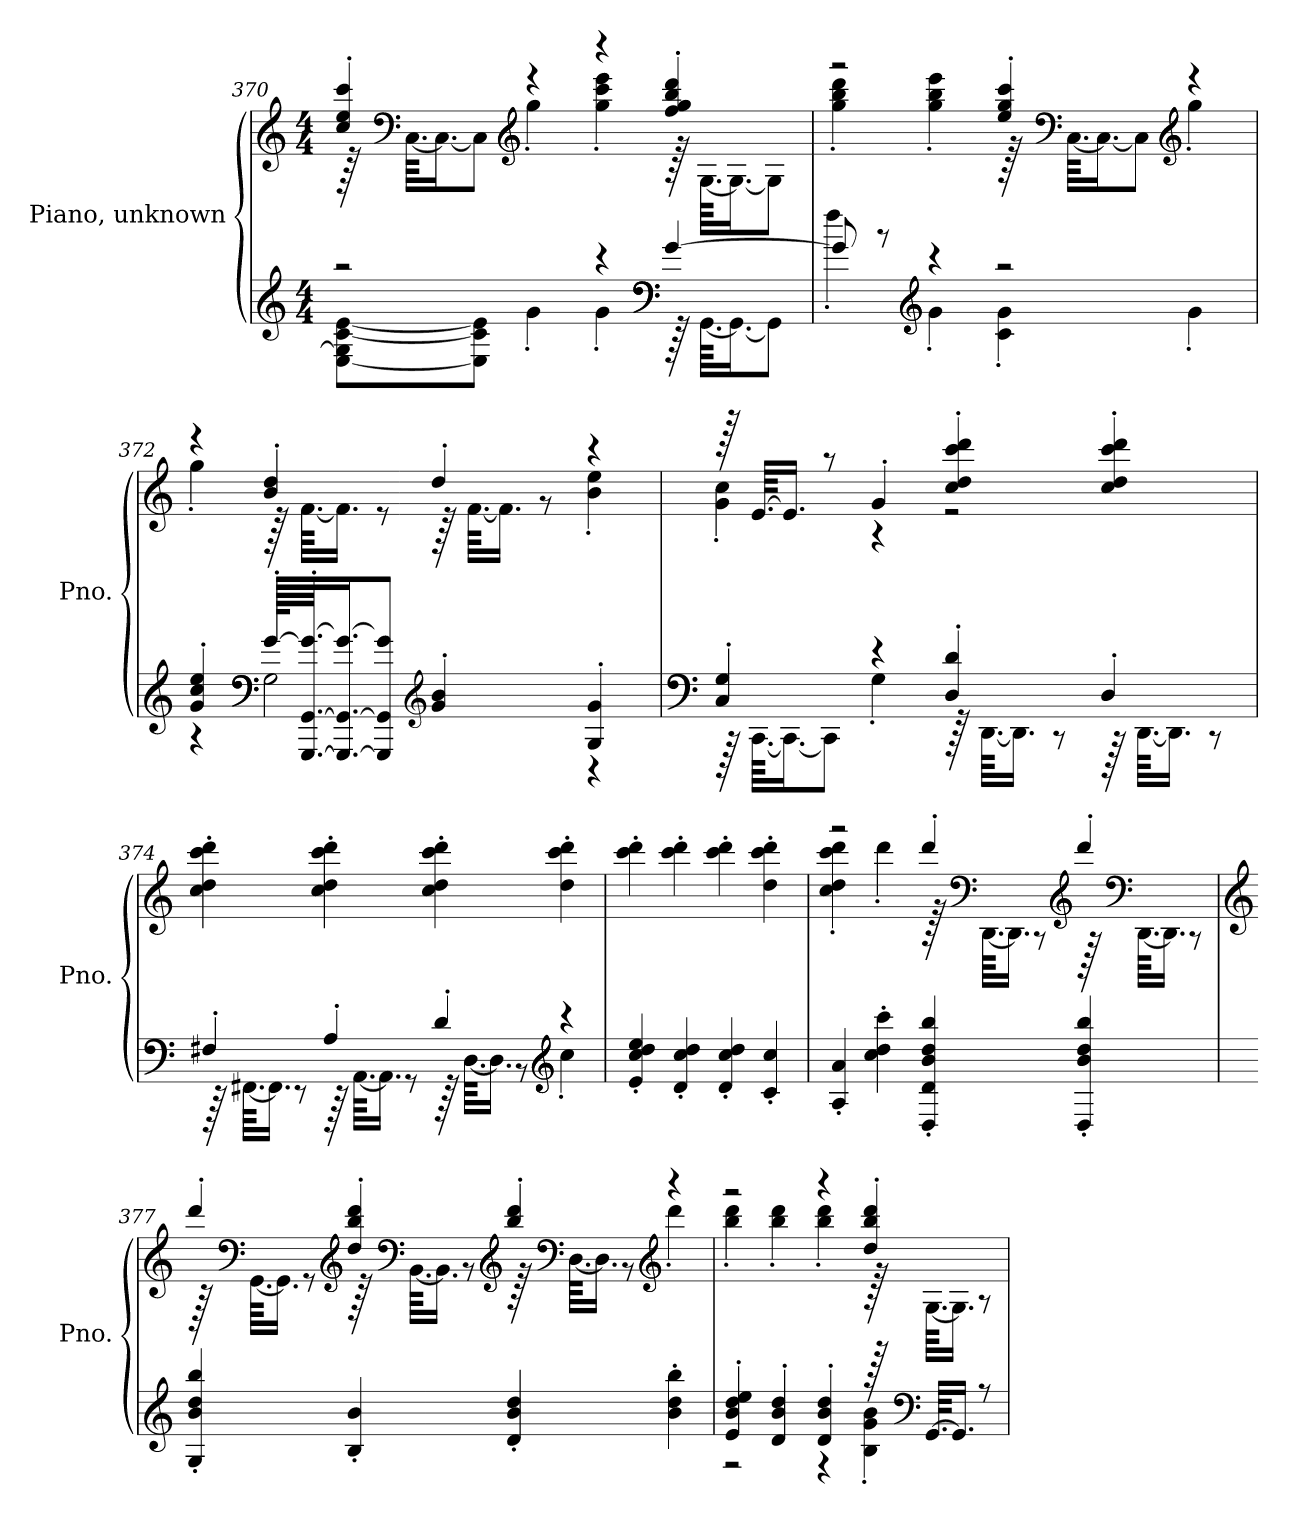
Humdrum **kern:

**kern	**kern
*part1	*part1
*staff2	*staff1
*I"Piano, unknown	*
*I'Pno.	*
!!LO:PB:g=z
*clefG2	*clefG2
*k[]	*k[]
*M4/4	*M4/4
=370	=370
*^	*^
2r	[8E\ 8G\] [8c\ [8e\L	4cc/' 4ee/' 4ccc/'	128r
*	*	*clefF4	*
.	.	.	[64.C\KKLL
.	.	.	16.C\J_
.	8E\] 8c\] 8e\]J	.	8C\J]
*	*	*clefG2	*
.	4g'\	4r	4gg'\
4r	4g'\	4r	4gg\' 4ccc\' 4eee\'
*clefF4	*	*	*
[4g/	128r	4ff/' 4gg/' 4bb/' 4ddd/'	128r
.	[64.GG\KKLL	.	[64.G\KKLL
.	16.GG\J_	.	16.G\J_
.	8GG\J]	.	8G\J]
=371	=371	=371	=371
8g/]	4ff'\	2r	4gg\' 4bb\' 4ddd\'
8r	.	.	.
*clefG2	*	*	*
4r	4g'\	.	4gg\' 4bb\' 4eee\'
2r	4c\' 4g\'	4ee/' 4gg/' 4ccc/'	128r
*	*	*clefF4	*
.	.	.	[64.C\KKLL
.	.	.	16.C\J_
.	.	.	8C\J]
*	*	*clefG2	*
.	4g'\	4r	4gg'\
!!LO:LB:g=z	!!
=372	=372	=372	=372
4g/' 4cc/' 4ee/'	4r	4r	4gg'\
*clefF4	*	*	*
[128g'/KLLLL	2G\	4b/' 4dd/'	128r
[64.GGG/' [64.GG/' 64.g/_'JJ	.	.	[64.f\KKLL
16.GGG/_ 16.GG/_ 16.g/_J	.	.	16.f\JJ]
8GGG/] 8GG/] 8g/]J	.	.	8r
*clefG2	*	*	*
4g/' 4b/'	.	4dd'/	128r
.	.	.	[64.f\KKLL
.	.	.	16.f\JJ]
.	.	.	8r
4G/' 4g/'	4r	4r	4b\' 4ee\'
=373	=373	=373	=373
*clefF4	*	*	*
4C/' 4G/'	128r	128r	4g\' 4cc\'
.	[64.CC\KKLL	[64.e/KKLL	.
.	16.CC\J_	16.e/JJ]	.
.	8CC\J]	8r	.
4r	4G'\	4g'/	4r
4D/' 4d/'	128r	4cc/' 4dd/' 4ccc/' 4ddd/'	2r
.	[64.DD\KKLL	.	.
.	16.DD\JJ]	.	.
.	8r	.	.
4D'/	128r	4cc/' 4dd/' 4ccc/' 4ddd/'	.
.	[64.DD\KKLL	.	.
.	16.DD\JJ]	.	.
.	8r	.	.
*	*	*v	*v
!!LO:LB:g=z
=374	=374	=374
4F#X'/	128r	4cc\' 4dd\' 4ccc\' 4ddd\'
.	[64.FF#X\KKLL	.
.	16.FF#\JJ]	.
.	8r	.
4A'/	128r	4cc\' 4dd\' 4ccc\' 4ddd\'
.	[64.AA\KKLL	.
.	16.AA\JJ]	.
.	8r	.
4d'/	128r	4cc\' 4dd\' 4ccc\' 4ddd\'
.	[64.D\KKLL	.
.	16.D\JJ]	.
.	8r	.
*clefG2	*	*
4r	4cc'\	4dd\' 4ccc\' 4ddd\'
*v	*v	*
=375	=375
4e/' 4cc/' 4dd/' 4ee/'	4ccc\' 4ddd\'
4d/' 4cc/' 4dd/'	4ccc\' 4ddd\'
4d/' 4cc/' 4dd/'	4ccc\' 4ddd\'
4c/' 4cc/'	4dd\' 4ccc\' 4ddd\'
!!LO:LB:g=z
=376	=376
*	*^
4A/' 4a/'	2r	4cc\' 4dd\' 4ccc\' 4ddd\'
4cc\' 4dd\' 4ccc\'	.	4ddd'\
4D/' 4d/' 4b/' 4dd/' 4bb/'	4ddd'/	128r
*	*clefF4	*
.	.	[64.DD\KKLL
.	.	16.DD\JJ]
.	.	8r
*	*clefG2	*
4D/' 4b/' 4dd/' 4bb/'	4ddd'/	128r
*	*clefF4	*
.	.	[64.DD\KKLL
.	.	16.DD\JJ]
.	.	8r
!!LO:LB:g=z	!!
=377	=377	=377
*	*clefG2	*
4G/' 4b/' 4dd/' 4bb/'	4ddd'/	128r
*	*clefF4	*
.	.	[64.GG\KKLL
.	.	16.GG\JJ]
.	.	8r
*	*clefG2	*
4B/' 4b/'	4dd/' 4bb/' 4ddd/'	128r
*	*clefF4	*
.	.	[64.BB\KKLL
.	.	16.BB\JJ]
.	.	8r
*	*clefG2	*
4d/' 4b/' 4dd/'	4bb/' 4ddd/'	128r
*	*clefF4	*
.	.	[64.D\KKLL
.	.	16.D\JJ]
.	.	8r
*	*clefG2	*
4b\' 4dd\' 4bb\'	4r	4ddd'\
=378	=378	=378
*^	*	*
4e/' 4b/' 4dd/' 4ee/'	2r	2r	4bb\' 4ddd\'
4d/' 4b/' 4dd/'	.	.	4bb\' 4ddd\'
4d/' 4b/' 4dd/'	4r	4r	4bb\' 4ddd\'
128r	4B\' 4g\' 4b\'	4dd/' 4bb/' 4ddd/'	128r
*clefF4	*	*	*
[64.GG/KKLL	.	.	[64.G\KKLL
16.GG/JJ]	.	.	16.G\JJ]
8r	.	.	8r
*v	*v	*	*
*	*v	*v
=	=
*-	*-
